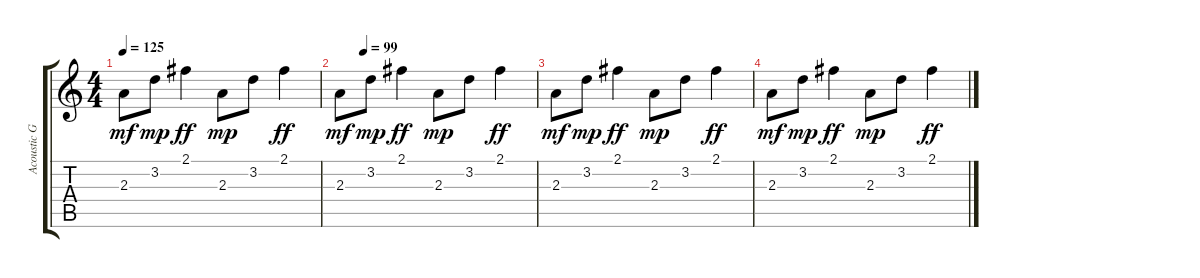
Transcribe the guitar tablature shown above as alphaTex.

\track ("Acoustic Guitar" "Acoustic G") {instrument acousticguitarsteel}
\staff {score tabs}
\tuning (E4 B3 G3 D3 A2 E2) {hide}
\ts (4 4)
\tempo 125
\clef g2
\ks c
2.3.8{dy mf} 3.2.8{dy mp} 2.1.4{dy ff} 2.3.8{dy mp} 3.2.8 2.1.4{dy ff} |
\tempo (99 0.125)
2.3.8{dy mf} 3.2.8{dy mp volume 16} 2.1.4{dy ff volume 15} 2.3.8{dy mp volume 14} 3.2.8{volume 13} 2.1.4{dy ff volume 13} |
2.3.8{dy mf volume 12} 3.2.8{dy mp volume 12} 2.1.4{dy ff volume 12} 2.3.8{dy mp volume 11} 3.2.8{volume 11} 2.1.4{dy ff volume 11} |
2.3.8{dy mf volume 10} 3.2.8{dy mp volume 10} 2.1.4{dy ff volume 9} 2.3.8{dy mp volume 6} 3.2.8{volume 6} 2.1.4{dy ff volume 5}
